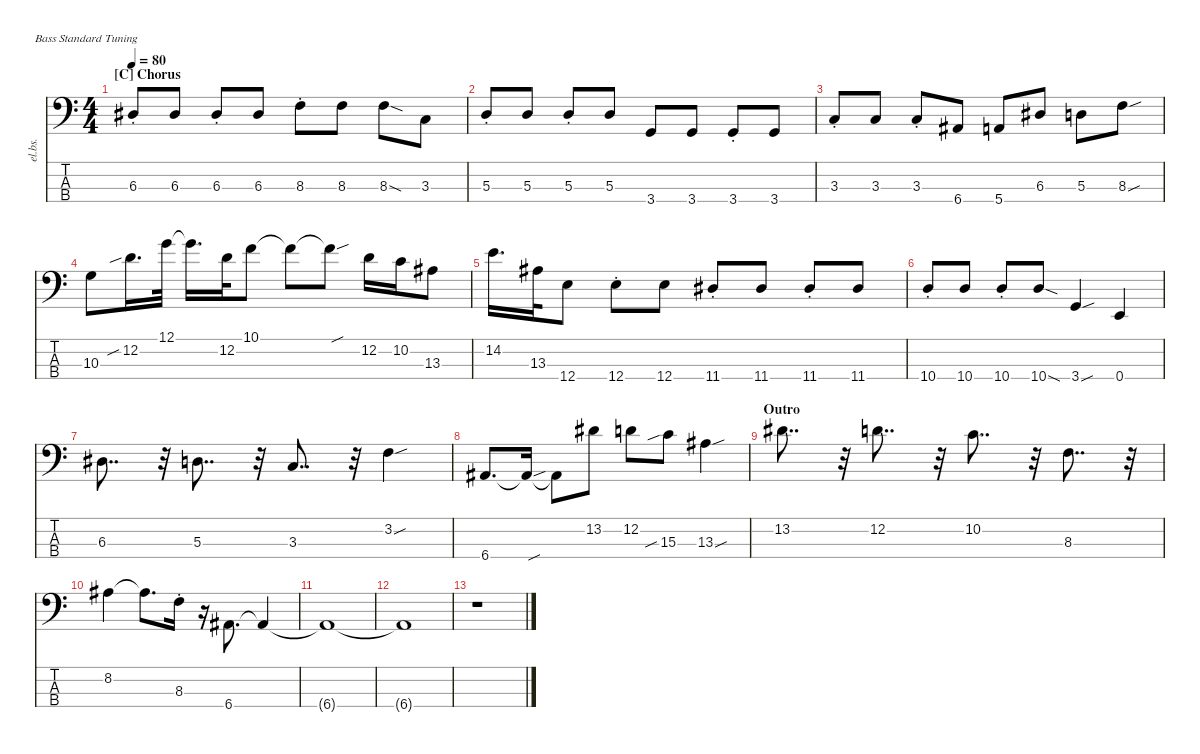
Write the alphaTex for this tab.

\defaultSystemsLayout 4
\hideDynamics
\bracketExtendMode nobrackets
\track ("Electric Bass" "el.bs.") {mute instrument electricbassfinger}
\staff {score tabs}
\tuning (G2 D2 A1 E1)
\ts (4 4)
\beaming (8 2 2 2 2)
\section ("C" "Chorus")
\tempo 80
\clef f4
\ks c
6.3{st acc #}.8{dy mf beam Up} 6.3{acc #}.8{beam Up} 6.3{st acc #}.8{beam Up} 6.3{acc #}.8{beam Up} 8.3{st}.8{beam Down} 8.3.8{beam Down} 8.3{sod}.8{beam Down} 3.3.8{beam Down} |
5.3{st}.8{beam Up} 5.3.8{beam Up} 5.3{st}.8{beam Up} 5.3.8{beam Up} 3.4.8{beam Up} 3.4.8{beam Up} 3.4{st}.8{beam Up} 3.4.8{beam Up} |
3.3{st}.8{beam Up} 3.3.8{beam Up} 3.3{st}.8{beam Up} 6.4{acc #}.8{beam Up} 5.4.8{beam Up} 6.3{acc #}.8{beam Up} 5.3.8{beam Down} 8.3{sou}.8{beam Down} |
10.3.8{beam Down} 12.2{sib}.16{d beam Down} 12.1.32{beam Down} 12.1{t}.16{d beam Down} 12.2.32{beam Down} 10.1.8{beam Down} 10.1{t}.8{beam Down} 10.1{sou t}.8{beam Down} 12.2.16{beam Down} 10.2.16{beam Down} 13.3{acc #}.8{beam Down} |
14.2.16{d beam Down} 13.3{acc #}.32{beam Down} 12.4.8{beam Down} 12.4{st}.8{beam Down} 12.4.8{beam Down} 11.4{st acc #}.8{beam Up} 11.4{acc #}.8{beam Up} 11.4{st acc #}.8{beam Up} 11.4{acc #}.8{beam Up} |
10.4{st}.8{beam Up} 10.4.8{beam Up} 10.4{st}.8{beam Up} 10.4{sod}.8{beam Up} 3.4{sou}.4{beam Up} 0.4.4{beam Up} |
6.3{acc #}.8{dd beam Down} r.32{beam Down} 5.3.8{dd beam Down} r.32{beam Down} 3.3.8{dd beam Up} r.32{beam Down} 3.2{sou}.4{beam Down} |
6.4{acc #}.8{d beam Up} 6.4{sou t acc #}.16{beam Up} 6.4{t acc #}.8{beam Down} 13.2{acc #}.8{beam Down} 12.2.8{beam Down} 15.3{sib}.8{beam Down} 13.3{sou acc #}.4{beam Down} |
\section ("" "Outro")
13.2{acc #}.8{dd beam Down} r.32{beam Down} 12.2.8{dd beam Down} r.32{beam Down} 10.2.8{dd beam Down} r.32{beam Down} 8.3.8{dd beam Down} r.32{beam Down} |
8.2{acc #}.4{beam Down} 8.2{t acc #}.8{d beam Down} 8.3{st}.16{beam Down} r.16{beam Down} 6.4{acc #}.8{d beam Up} 6.4{t acc #}.4{beam Up} |
6.4{t acc #}.1{beam Up} |
6.4{t acc #}.1{beam Up} |
r.1{beam Down}
